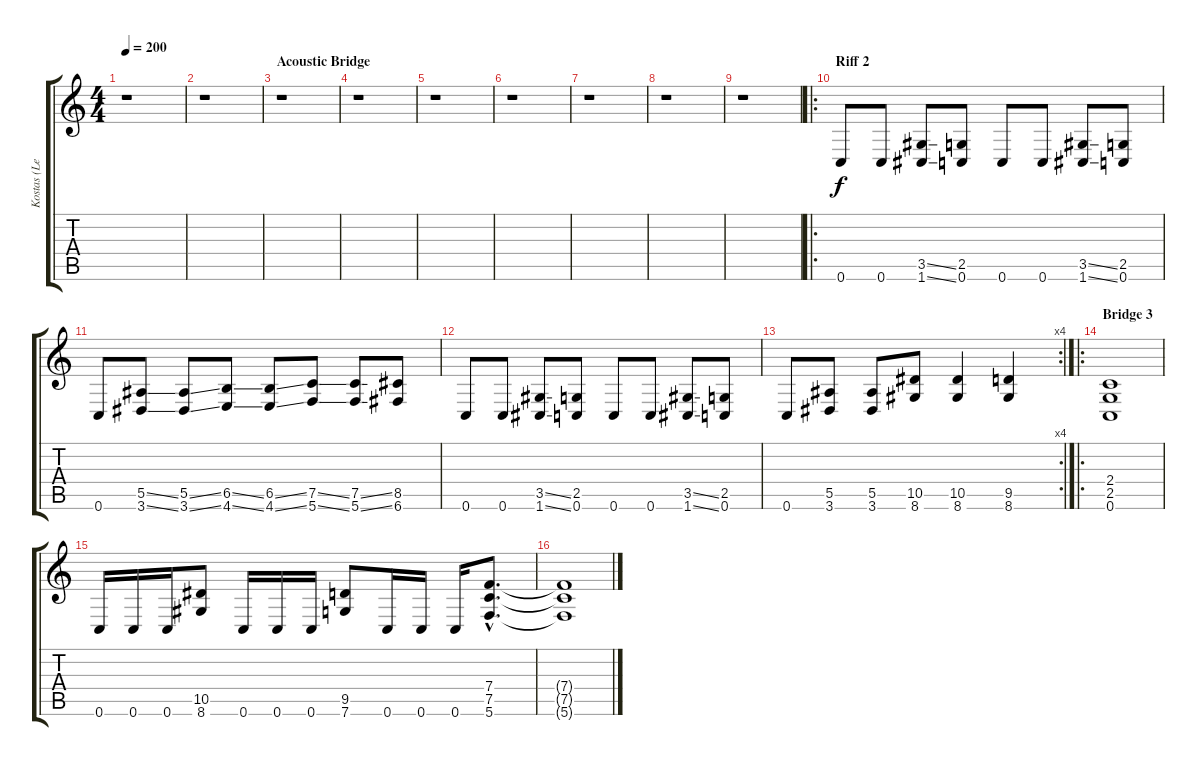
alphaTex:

\track ("Kostas (Lead Guitar)" "Kostas (Le") {instrument distortionguitar}
\staff {score tabs}
\tuning (C4 G3 Eb3 Bb2 F2 C2) {hide}
\ts (4 4)
\tempo 200
\clef g2
\ks c
r.1{dy f} |
r.1 |
\section ("" "Acoustic Bridge")
r.1 |
r.1 |
r.1 |
r.1 |
r.1 |
r.1 |
r.1 |
\ro
\section ("" "Riff 2")
0.6.8 0.6.8 (3.5{ss} 1.6{ss}).8 (2.5 0.6).8 0.6.8 0.6.8 (3.5{ss} 1.6{ss}).8 (2.5 0.6).8 |
0.6.8 (5.5{ss} 3.6{ss}).8 (5.5{ss} 3.6{ss}).8 (6.5{ss} 4.6{ss}).8 (6.5{ss} 4.6{ss}).8 (7.5{ss} 5.6{ss}).8 (7.5{ss} 5.6{ss}).8 (8.5 6.6).8 |
0.6.8 0.6.8 (3.5{ss} 1.6{ss}).8 (2.5 0.6).8 0.6.8 0.6.8 (3.5{ss} 1.6{ss}).8 (2.5 0.6).8 |
\rc 4
0.6.8 (5.5 3.6).8 (5.5 3.6).8 (10.5 8.6).8 (10.5 8.6).4 (9.5 8.6).4 |
\ro
\section ("" "Bridge 3")
(2.4 2.5 0.6).1 |
0.6.16 0.6.16 0.6.16 (10.5 8.6).8 0.6.16 0.6.16 0.6.16 (9.5 7.6).8 0.6.16 0.6.16 0.6.16 (7.4{hac} 7.5{hac} 5.6{hac}).8{d} |
(7.4{t} 7.5{t} 5.6{t}).1
